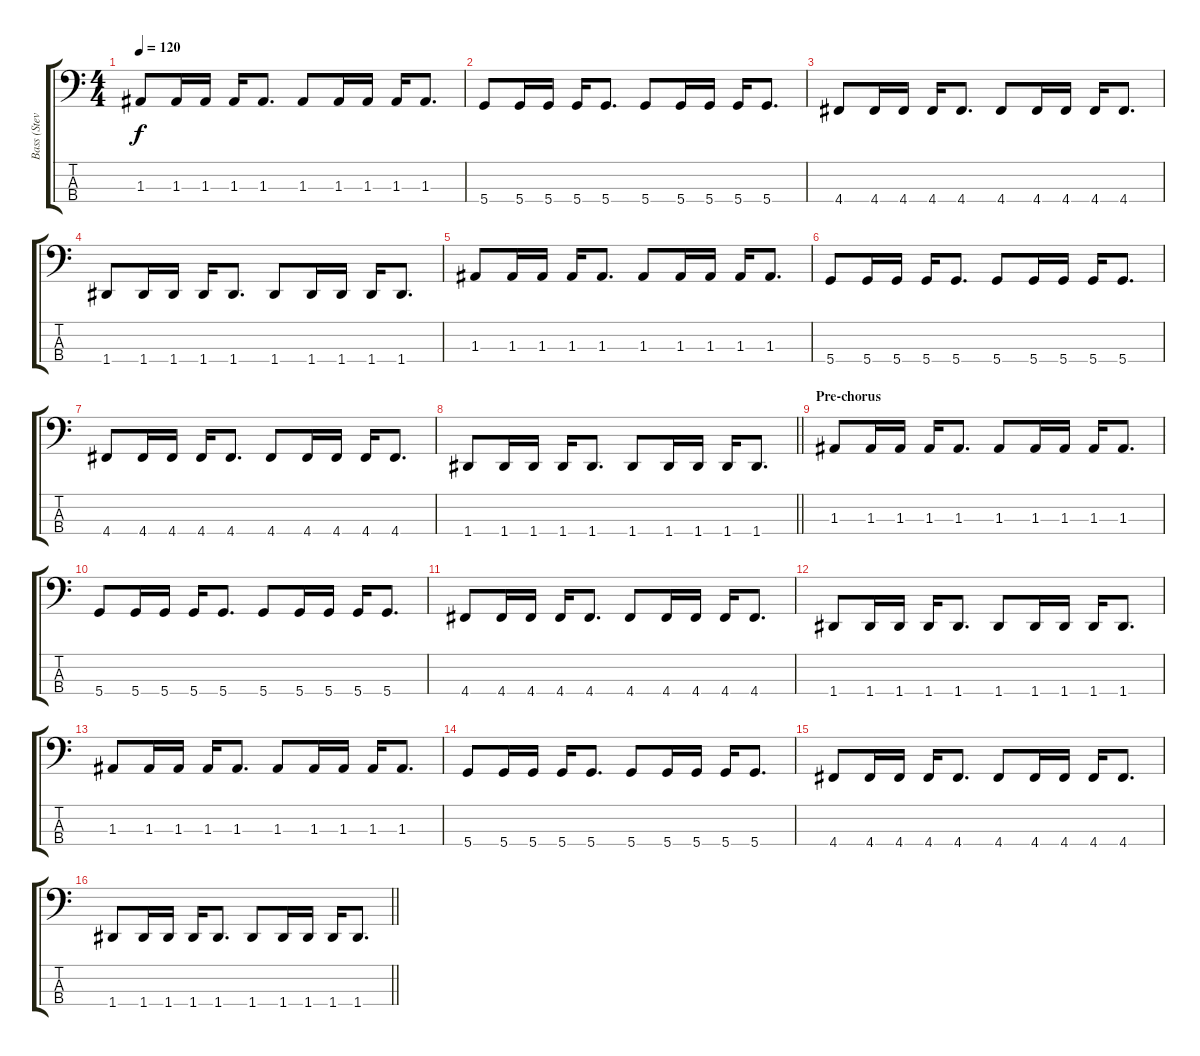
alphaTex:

\track ("Bass (Steve)" "Bass (Stev") {instrument electricbassfinger}
\staff {score tabs}
\tuning (G2 D2 A1 D1) {hide}
\ts (4 4)
\tempo 120
\clef f4
\ks c
1.3.8{dy f} 1.3.16 1.3.16 1.3.16 1.3.8{d} 1.3.8 1.3.16 1.3.16 1.3.16 1.3.8{d} |
5.4.8 5.4.16 5.4.16 5.4.16 5.4.8{d} 5.4.8 5.4.16 5.4.16 5.4.16 5.4.8{d} |
4.4.8 4.4.16 4.4.16 4.4.16 4.4.8{d} 4.4.8 4.4.16 4.4.16 4.4.16 4.4.8{d} |
1.4.8 1.4.16 1.4.16 1.4.16 1.4.8{d} 1.4.8 1.4.16 1.4.16 1.4.16 1.4.8{d} |
1.3.8 1.3.16 1.3.16 1.3.16 1.3.8{d} 1.3.8 1.3.16 1.3.16 1.3.16 1.3.8{d} |
5.4.8 5.4.16 5.4.16 5.4.16 5.4.8{d} 5.4.8 5.4.16 5.4.16 5.4.16 5.4.8{d} |
4.4.8 4.4.16 4.4.16 4.4.16 4.4.8{d} 4.4.8 4.4.16 4.4.16 4.4.16 4.4.8{d} |
\barLineRight lightlight
1.4.8 1.4.16 1.4.16 1.4.16 1.4.8{d} 1.4.8 1.4.16 1.4.16 1.4.16 1.4.8{d} |
\section ("" "Pre-chorus")
1.3.8 1.3.16 1.3.16 1.3.16 1.3.8{d} 1.3.8 1.3.16 1.3.16 1.3.16 1.3.8{d} |
5.4.8 5.4.16 5.4.16 5.4.16 5.4.8{d} 5.4.8 5.4.16 5.4.16 5.4.16 5.4.8{d} |
4.4.8 4.4.16 4.4.16 4.4.16 4.4.8{d} 4.4.8 4.4.16 4.4.16 4.4.16 4.4.8{d} |
1.4.8 1.4.16 1.4.16 1.4.16 1.4.8{d} 1.4.8 1.4.16 1.4.16 1.4.16 1.4.8{d} |
1.3.8 1.3.16 1.3.16 1.3.16 1.3.8{d} 1.3.8 1.3.16 1.3.16 1.3.16 1.3.8{d} |
5.4.8 5.4.16 5.4.16 5.4.16 5.4.8{d} 5.4.8 5.4.16 5.4.16 5.4.16 5.4.8{d} |
4.4.8 4.4.16 4.4.16 4.4.16 4.4.8{d} 4.4.8 4.4.16 4.4.16 4.4.16 4.4.8{d} |
\barLineRight lightlight
1.4.8 1.4.16 1.4.16 1.4.16 1.4.8{d} 1.4.8 1.4.16 1.4.16 1.4.16 1.4.8{d}
